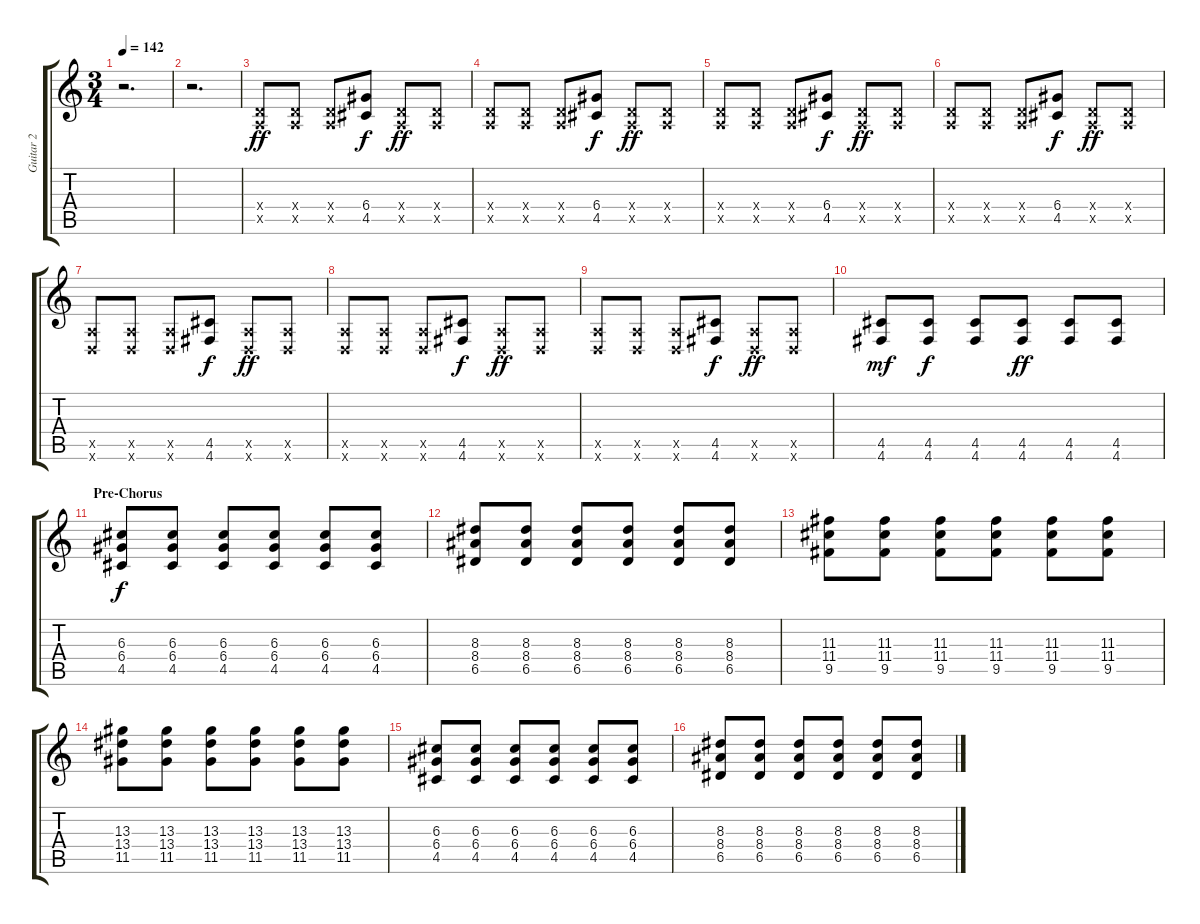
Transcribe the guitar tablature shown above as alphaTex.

\track ("Guitar 2" "Guitar 2") {instrument distortionguitar}
\staff {score tabs}
\tuning (E4 B3 G3 D3 A2 D2) {hide}
\ts (3 4)
\tempo 142
\clef g2
\ks c
r.2{d dy f} |
r.2{d} |
(0.4{x} 0.5{x}).8{dy ff} (0.4{x} 0.5{x}).8 (0.4{x} 0.5{x}).8 (6.4 4.5).8{dy f} (0.4{x} 0.5{x}).8{dy ff} (0.4{x} 0.5{x}).8 |
(0.4{x} 0.5{x}).8 (0.4{x} 0.5{x}).8 (0.4{x} 0.5{x}).8 (6.4 4.5).8{dy f} (0.4{x} 0.5{x}).8{dy ff} (0.4{x} 0.5{x}).8 |
(0.4{x} 0.5{x}).8 (0.4{x} 0.5{x}).8 (0.4{x} 0.5{x}).8 (6.4 4.5).8{dy f} (0.4{x} 0.5{x}).8{dy ff} (0.4{x} 0.5{x}).8 |
(0.4{x} 0.5{x}).8 (0.4{x} 0.5{x}).8 (0.4{x} 0.5{x}).8 (6.4 4.5).8{dy f} (0.4{x} 0.5{x}).8{dy ff} (0.4{x} 0.5{x}).8 |
(0.5{x} 0.6{x}).8 (0.5{x} 0.6{x}).8 (0.5{x} 0.6{x}).8 (4.5 4.6).8{dy f} (0.5{x} 0.6{x}).8{dy ff} (0.5{x} 0.6{x}).8 |
(0.5{x} 0.6{x}).8 (0.5{x} 0.6{x}).8 (0.5{x} 0.6{x}).8 (4.5 4.6).8{dy f} (0.5{x} 0.6{x}).8{dy ff} (0.5{x} 0.6{x}).8 |
(0.5{x} 0.6{x}).8 (0.5{x} 0.6{x}).8 (0.5{x} 0.6{x}).8 (4.5 4.6).8{dy f} (0.5{x} 0.6{x}).8{dy ff} (0.5{x} 0.6{x}).8 |
(4.5 4.6).8{dy mf} (4.5 4.6).8{dy f} (4.5 4.6).8 (4.5 4.6).8{dy ff} (4.5 4.6).8 (4.5 4.6).8 |
\section ("" "Pre-Chorus")
(6.3 6.4 4.5).8{dy f} (6.3 6.4 4.5).8 (6.3 6.4 4.5).8 (6.3 6.4 4.5).8 (6.3 6.4 4.5).8 (6.3 6.4 4.5).8 |
(8.3 8.4 6.5).8 (8.3 8.4 6.5).8 (8.3 8.4 6.5).8 (8.3 8.4 6.5).8 (8.3 8.4 6.5).8 (8.3 8.4 6.5).8 |
(11.3 11.4 9.5).8 (11.3 11.4 9.5).8 (11.3 11.4 9.5).8 (11.3 11.4 9.5).8 (11.3 11.4 9.5).8 (11.3 11.4 9.5).8 |
(13.3 13.4 11.5).8 (13.3 13.4 11.5).8 (13.3 13.4 11.5).8 (13.3 13.4 11.5).8 (13.3 13.4 11.5).8 (13.3 13.4 11.5).8 |
(6.3 6.4 4.5).8 (6.3 6.4 4.5).8 (6.3 6.4 4.5).8 (6.3 6.4 4.5).8 (6.3 6.4 4.5).8 (6.3 6.4 4.5).8 |
(8.3 8.4 6.5).8 (8.3 8.4 6.5).8 (8.3 8.4 6.5).8 (8.3 8.4 6.5).8 (8.3 8.4 6.5).8 (8.3 8.4 6.5).8
